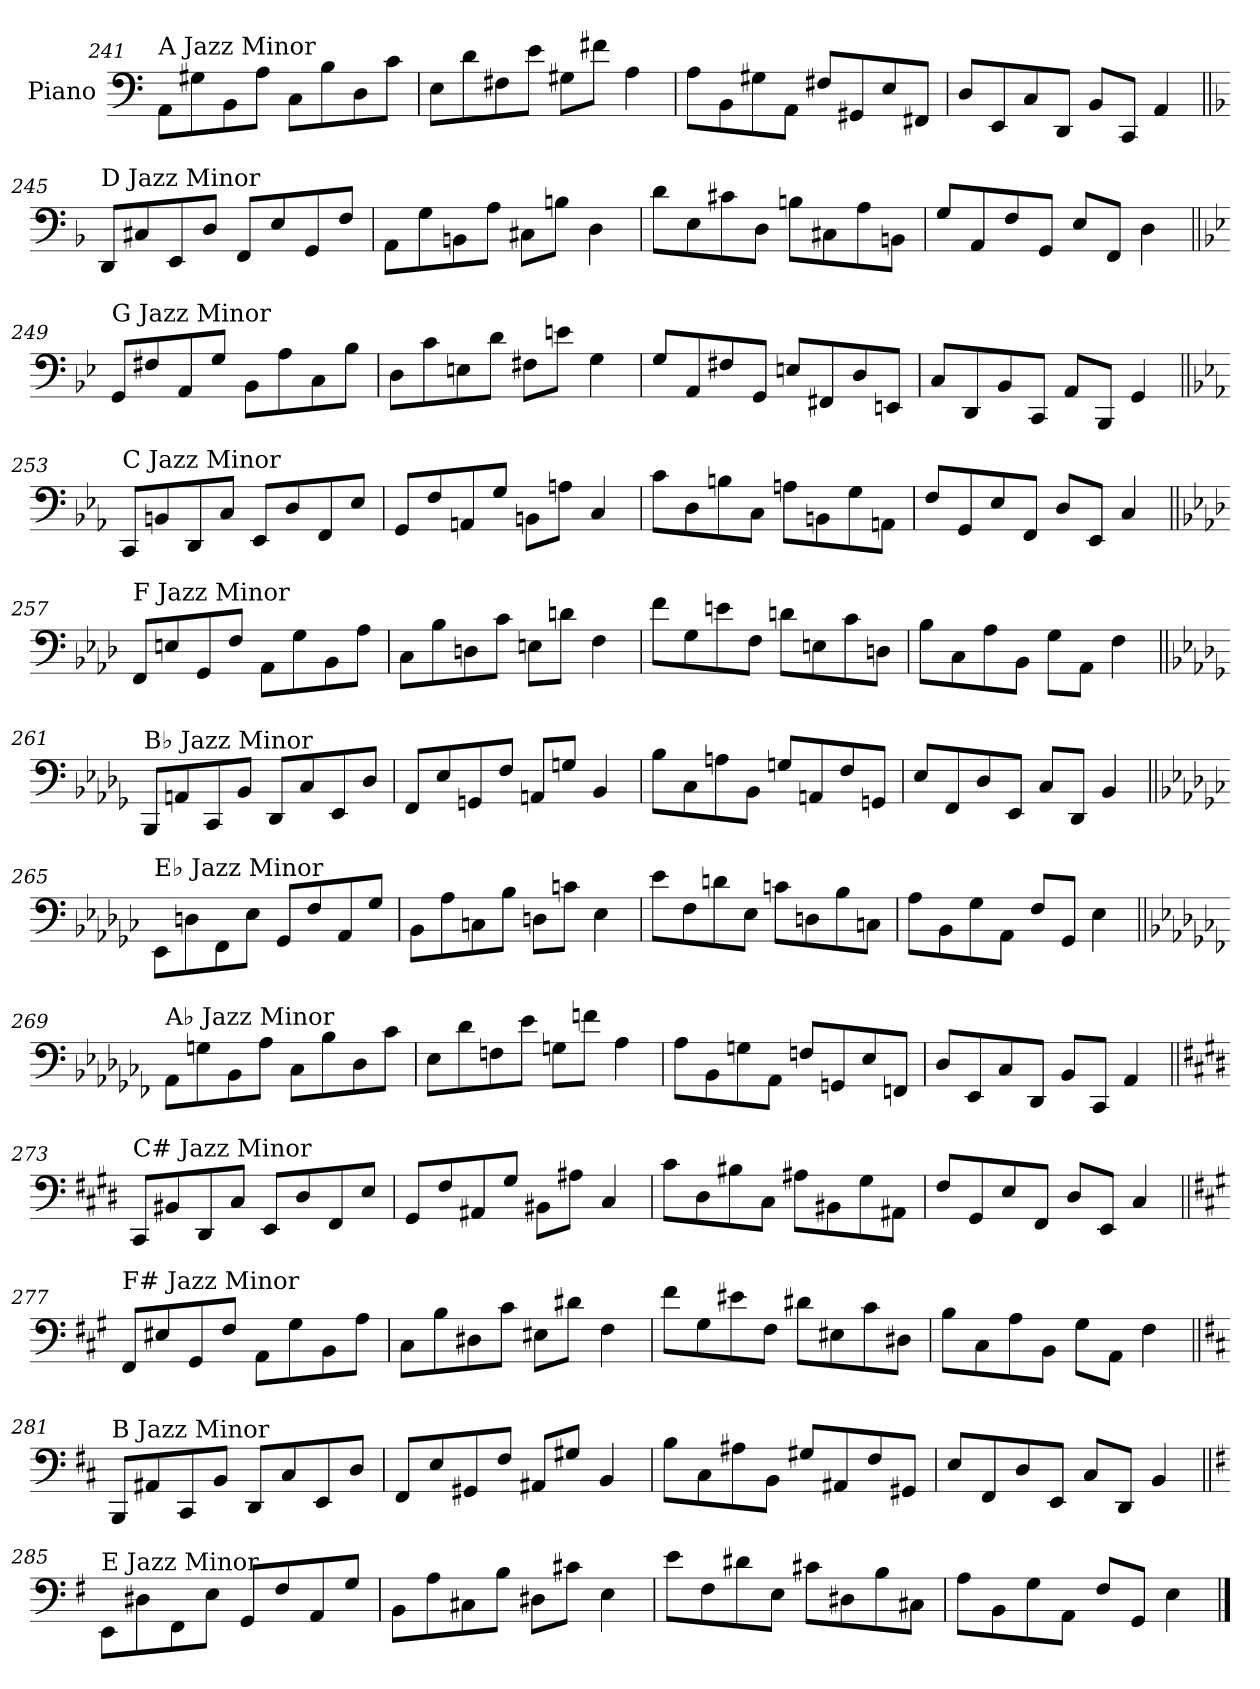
**kern
*part1
*staff1
*I"Piano
*I'Pno.
!!LO:PB:g=z
*clefF4
*k[]
=241
!LO:TX:a:t=A Jazz Minor
8AA\L
8G#X\
8BB\
8A\J
8C\L
8B\
8D\
8c\J
=242
8E\L
8d\
8F#X\
8e\J
8G#X\L
8f#X\J
4A\
=243
8A\L
8BB\
8G#X\
8AA\J
8F#X/L
8GG#X/
8E/
8FF#X/J
=244
8D/L
8EE/
8C/
8DD/J
8BB/L
8CC/J
4AA/
!!LO:LB:g=z
=245||
*k[b-]
!LO:TX:a:t=D Jazz Minor
8DD/L
8C#X/
8EE/
8D/J
8FF/L
8E/
8GG/
8F/J
=246
8AA\L
8G\
8BBn\
8A\J
8C#X\L
8Bn\J
4D\
=247
8d\L
8E\
8c#X\
8D\J
8Bn\L
8C#X\
8A\
8BBn\J
=248
8G/L
8AA/
8F/
8GG/J
8E/L
8FF/J
4D\
!!LO:LB:g=z
=249||
*k[b-e-]
!LO:TX:a:t=G Jazz Minor
8GG/L
8F#X/
8AA/
8G/J
8BB-\L
8A\
8C\
8B-\J
=250
8D\L
8c\
8En\
8d\J
8F#X\L
8en\J
4G\
=251
8G/L
8AA/
8F#X/
8GG/J
8En/L
8FF#X/
8D/
8EEn/J
=252
8C/L
8DD/
8BB-/
8CC/J
8AA/L
8BBB-/J
4GG/
!!LO:LB:g=z
=253||
*k[b-e-a-]
!LO:TX:a:t=C Jazz Minor
8CC/L
8BBn/
8DD/
8C/J
8EE-/L
8D/
8FF/
8E-/J
=254
8GG/L
8F/
8AAn/
8G/J
8BBn\L
8An\J
4C/
=255
8c\L
8D\
8Bn\
8C\J
8An\L
8BBn\
8G\
8AAn\J
=256
8F/L
8GG/
8E-/
8FF/J
8D/L
8EE-/J
4C/
!!LO:LB:g=z
=257||
*k[b-e-a-d-]
!LO:TX:a:t=F Jazz Minor
8FF/L
8En/
8GG/
8F/J
8AA-\L
8G\
8BB-\
8A-\J
=258
8C\L
8B-\
8Dn\
8c\J
8En\L
8dn\J
4F\
=259
8f\L
8G\
8en\
8F\J
8dn\L
8En\
8c\
8Dn\J
=260
8B-\L
8C\
8A-\
8BB-\J
8G\L
8AA-\J
4F\
!!LO:LB:g=z
=261||
*k[b-e-a-d-g-]
!LO:TX:a:t=B♭ Jazz Minor
8BBB-/L
8AAn/
8CC/
8BB-/J
8DD-/L
8C/
8EE-/
8D-/J
=262
8FF/L
8E-/
8GGn/
8F/J
8AAn/L
8Gn/J
4BB-/
=263
8B-\L
8C\
8An\
8BB-\J
8Gn/L
8AAn/
8F/
8GGn/J
=264
8E-/L
8FF/
8D-/
8EE-/J
8C/L
8DD-/J
4BB-/
!!LO:PB:g=z
=265||
*k[b-e-a-d-g-c-]
!LO:TX:a:t=E♭ Jazz Minor
8EE-\L
8Dn\
8FF\
8E-\J
8GG-/L
8F/
8AA-/
8G-/J
=266
8BB-\L
8A-\
8Cn\
8B-\J
8Dn\L
8cn\J
4E-\
=267
8e-\L
8F\
8dn\
8E-\J
8cn\L
8Dn\
8B-\
8Cn\J
=268
8A-\L
8BB-\
8G-\
8AA-\J
8F/L
8GG-/J
4E-\
!!LO:LB:g=z
=269||
*k[b-e-a-d-g-c-f-]
!LO:TX:a:t=A♭ Jazz Minor
8AA-\L
8Gn\
8BB-\
8A-\J
8C-\L
8B-\
8D-\
8c-\J
=270
8E-\L
8d-\
8Fn\
8e-\J
8Gn\L
8fn\J
4A-\
=271
8A-\L
8BB-\
8Gn\
8AA-\J
8Fn/L
8GGn/
8E-/
8FFn/J
=272
8D-/L
8EE-/
8C-/
8DD-/J
8BB-/L
8CC-/J
4AA-/
!!LO:LB:g=z
=273||
*k[f#c#g#d#]
!LO:TX:a:t=C# Jazz Minor
8CC#/L
8BB#X/
8DD#/
8C#/J
8EE/L
8D#/
8FF#/
8E/J
=274
8GG#/L
8F#/
8AA#X/
8G#/J
8BB#X\L
8A#X\J
4C#/
=275
8c#\L
8D#\
8B#X\
8C#\J
8A#X\L
8BB#X\
8G#\
8AA#X\J
=276
8F#/L
8GG#/
8E/
8FF#/J
8D#/L
8EE/J
4C#/
!!LO:LB:g=z
=277||
*k[f#c#g#]
!LO:TX:a:t=F# Jazz Minor
8FF#/L
8E#X/
8GG#/
8F#/J
8AA\L
8G#\
8BB\
8A\J
=278
8C#\L
8B\
8D#X\
8c#\J
8E#X\L
8d#X\J
4F#\
=279
8f#\L
8G#\
8e#X\
8F#\J
8d#X\L
8E#X\
8c#\
8D#X\J
=280
8B\L
8C#\
8A\
8BB\J
8G#\L
8AA\J
4F#\
!!LO:LB:g=z
=281||
*k[f#c#]
!LO:TX:a:t=B Jazz Minor
8BBB/L
8AA#X/
8CC#/
8BB/J
8DD/L
8C#/
8EE/
8D/J
=282
8FF#/L
8E/
8GG#X/
8F#/J
8AA#X/L
8G#X/J
4BB/
=283
8B\L
8C#\
8A#X\
8BB\J
8G#X/L
8AA#X/
8F#/
8GG#X/J
=284
8E/L
8FF#/
8D/
8EE/J
8C#/L
8DD/J
4BB/
!!LO:LB:g=z
=285||
*k[f#]
!LO:TX:a:t=E Jazz Minor
8EE\L
8D#X\
8FF#\
8E\J
8GG/L
8F#/
8AA/
8G/J
=286
8BB\L
8A\
8C#X\
8B\J
8D#X\L
8c#X\J
4E\
=287
8e\L
8F#\
8d#X\
8E\J
8c#X\L
8D#X\
8B\
8C#X\J
=288
8A\L
8BB\
8G\
8AA\J
8F#/L
8GG/J
4E\
==
*-
